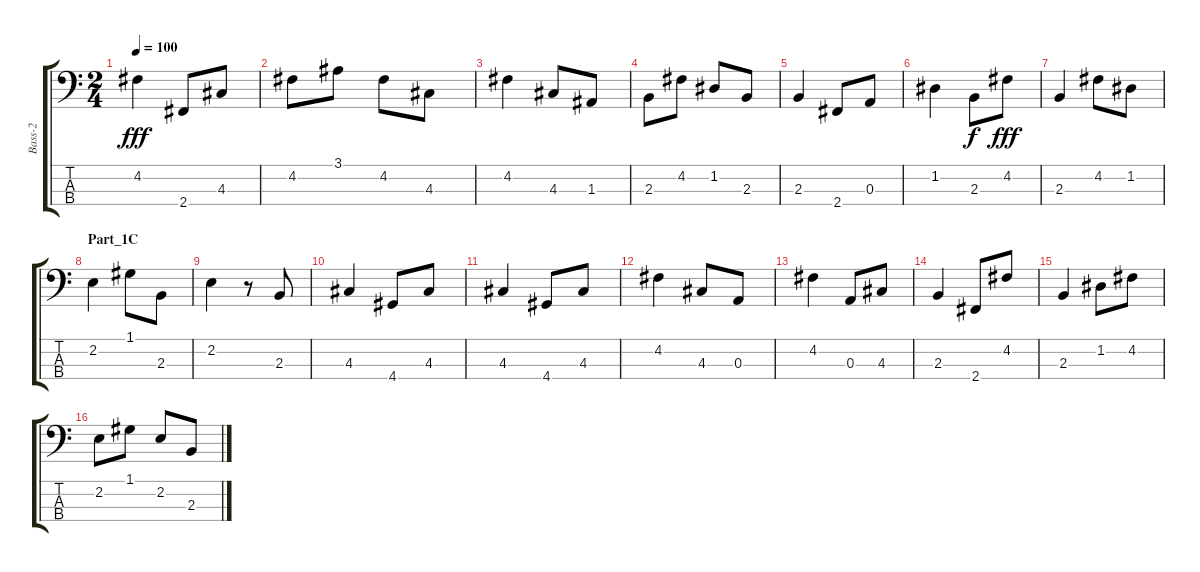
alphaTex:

\track ("Bass-2" "Bass-2") {instrument electricguitarmuted}
\staff {score tabs}
\tuning (G2 D2 A1 E1) {hide}
\ts (2 4)
\tempo 100
\clef f4
\ks c
4.2.4{dy fff} 2.4.8 4.3.8 |
4.2.8 3.1.8 4.2.8 4.3.8 |
4.2.4 4.3.8 1.3.8 |
2.3.8 4.2.8 1.2.8 2.3.8 |
2.3.4 2.4.8 0.3.8 |
1.2.4 2.3.8{dy f} 4.2.8{dy fff} |
2.3.4 4.2.8 1.2.8 |
\section ("" "Part_1C")
2.2.4 1.1.8 2.3.8 |
2.2.4 r.8 2.3.8 |
4.3.4 4.4.8 4.3.8 |
4.3.4 4.4.8 4.3.8 |
4.2.4 4.3.8 0.3.8 |
4.2.4 0.3.8 4.3.8 |
2.3.4 2.4.8 4.2.8 |
2.3.4 1.2.8 4.2.8 |
2.2.8 1.1.8 2.2.8 2.3.8
